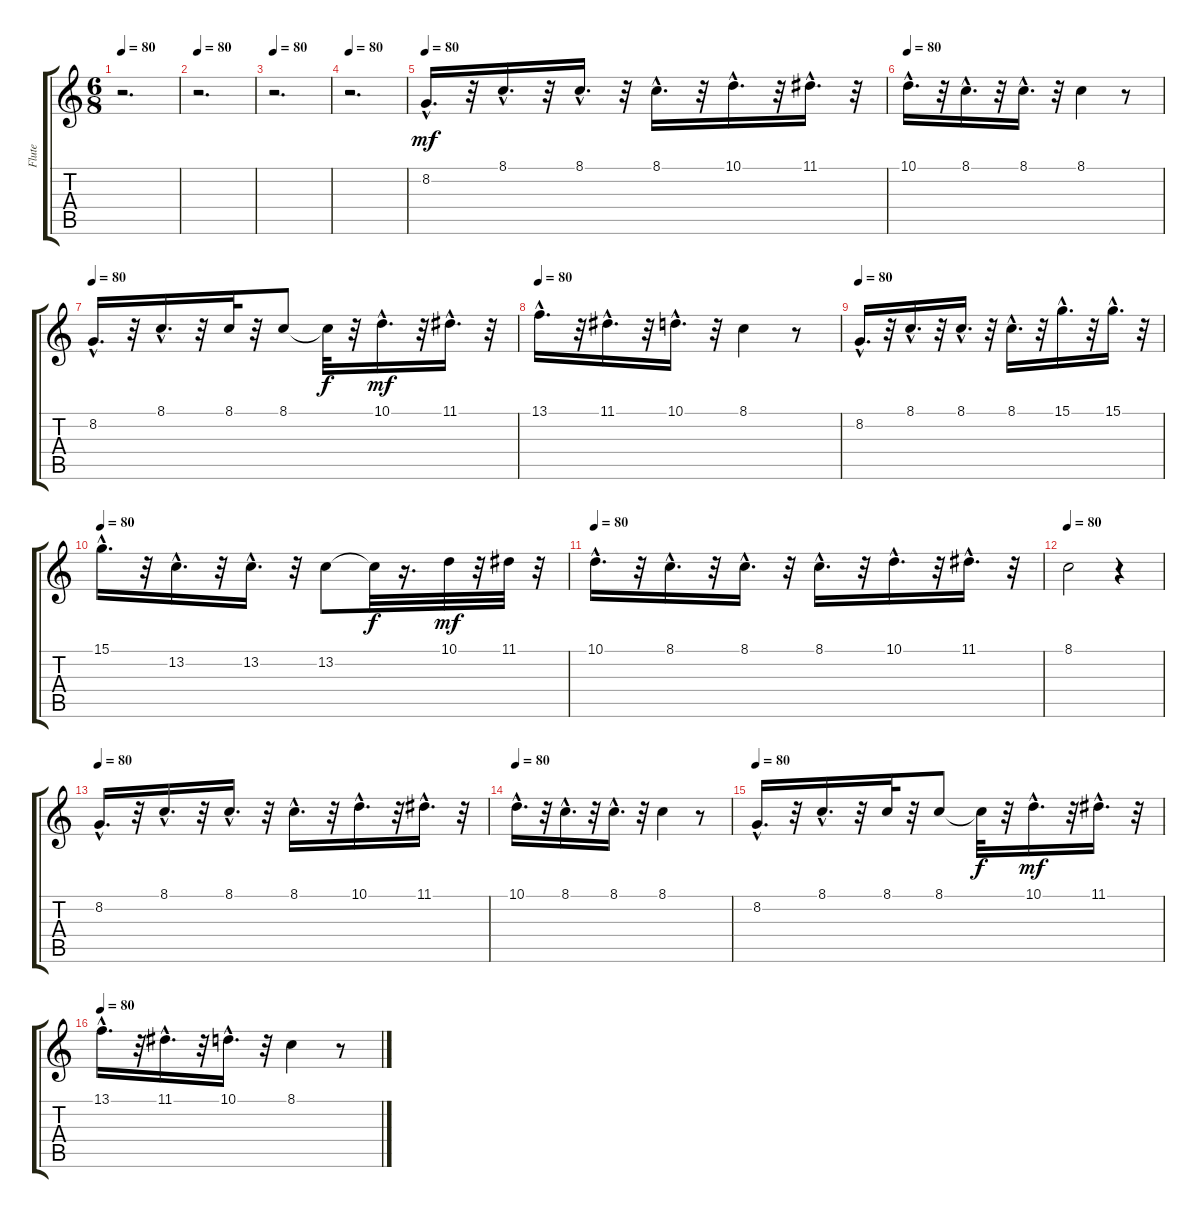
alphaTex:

\track ("Flute" "Flute") {instrument flute}
\staff {score tabs}
\tuning (E4 B3 G3 D3 A2 E2) {hide}
\ts (6 8)
\tempo 80
\clef g2
\ks c
r.2{d dy mf instrument flute} |
\tempo 80
r.2{d} |
\tempo 80
r.2{d} |
\tempo 80
r.2{d} |
\tempo 80
8.2{hac}.16{d} r.32 8.1{hac}.16{d} r.32 8.1{hac}.16{d} r.32 8.1{hac}.16{d} r.32 10.1{hac}.16{d} r.32 11.1{hac}.16{d} r.32 |
\tempo 80
10.1{hac}.16{d} r.32 8.1{hac}.16{d} r.32 8.1{hac}.16{d} r.32 8.1.4 r.8 |
\tempo 80
8.2{hac}.16{d} r.32 8.1{hac}.16{d} r.32 8.1.32 r.32 8.1.8 8.1{t}.32{dy f} r.32 10.1{hac}.16{d dy mf} r.32 11.1{hac}.16{d} r.32 |
\tempo 80
13.1{hac}.16{d} r.32 11.1{hac}.16{d} r.32 10.1{hac}.16{d} r.32 8.1.4 r.8 |
\tempo 80
8.2{hac}.16{d} r.32 8.1{hac}.16{d} r.32 8.1{hac}.16{d} r.32 8.1{hac}.16{d} r.32 15.1{hac}.16{d} r.32 15.1{hac}.16{d} r.32 |
\tempo 80
15.1{hac}.16{d} r.32 13.2{hac}.16{d} r.32 13.2{hac}.16{d} r.32 13.2.8 13.2{t}.32{dy f} r.16{d} 10.1.32{dy mf} r.32 11.1.32 r.32 |
\tempo 80
10.1{hac}.16{d} r.32 8.1{hac}.16{d} r.32 8.1{hac}.16{d} r.32 8.1{hac}.16{d} r.32 10.1{hac}.16{d} r.32 11.1{hac}.16{d} r.32 |
\tempo 80
8.1.2 r.4 |
\tempo 80
8.2{hac}.16{d} r.32 8.1{hac}.16{d} r.32 8.1{hac}.16{d} r.32 8.1{hac}.16{d} r.32 10.1{hac}.16{d} r.32 11.1{hac}.16{d} r.32 |
\tempo 80
10.1{hac}.16{d} r.32 8.1{hac}.16{d} r.32 8.1{hac}.16{d} r.32 8.1.4 r.8 |
\tempo 80
8.2{hac}.16{d} r.32 8.1{hac}.16{d} r.32 8.1.32 r.32 8.1.8 8.1{t}.32{dy f} r.32 10.1{hac}.16{d dy mf} r.32 11.1{hac}.16{d} r.32 |
\tempo 80
13.1{hac}.16{d} r.32 11.1{hac}.16{d} r.32 10.1{hac}.16{d} r.32 8.1.4 r.8
